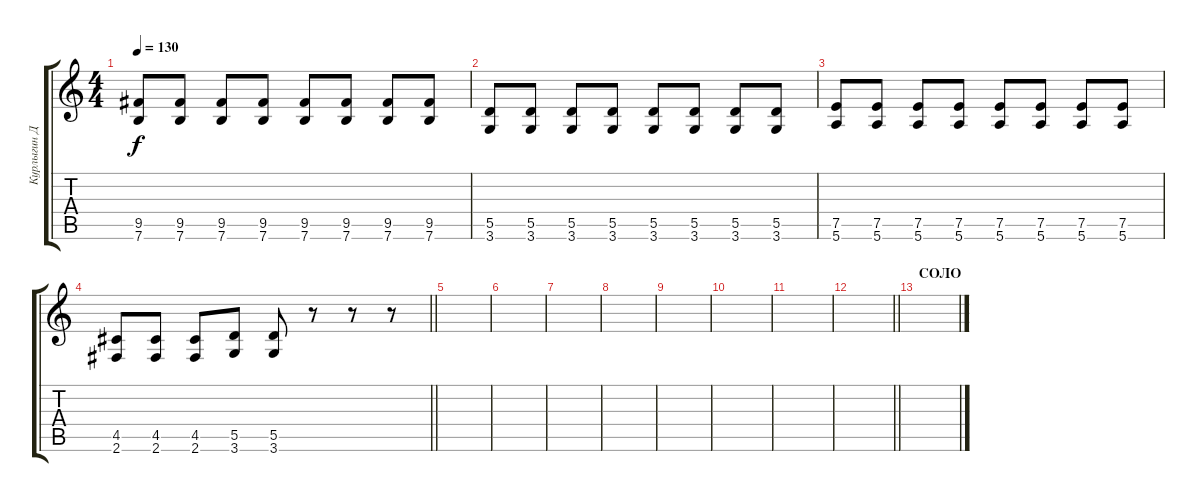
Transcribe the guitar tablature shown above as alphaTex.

\track ("Курлыгин Дмитрий" "Курлыгин Д") {instrument acousticguitarsteel}
\staff {score tabs}
\tuning (E4 B3 G3 D3 A2 E2) {hide}
\ts (4 4)
\tempo 130
\clef g2
\ks c
(9.5 7.6).8{dy f} (9.5 7.6).8 (9.5 7.6).8 (9.5 7.6).8 (9.5 7.6).8 (9.5 7.6).8 (9.5 7.6).8 (9.5 7.6).8 |
(5.5 3.6).8 (5.5 3.6).8 (5.5 3.6).8 (5.5 3.6).8 (5.5 3.6).8 (5.5 3.6).8 (5.5 3.6).8 (5.5 3.6).8 |
(7.5 5.6).8 (7.5 5.6).8 (7.5 5.6).8 (7.5 5.6).8 (7.5 5.6).8 (7.5 5.6).8 (7.5 5.6).8 (7.5 5.6).8 |
\barLineRight lightlight
(4.5 2.6).8 (4.5 2.6).8 (4.5 2.6).8 (5.5 3.6).8 (5.5 3.6).8 r.8 r.8 r.8 |
|
|
|
|
|
|
|
\barLineRight lightlight
|
\section ("" "СОЛО")
